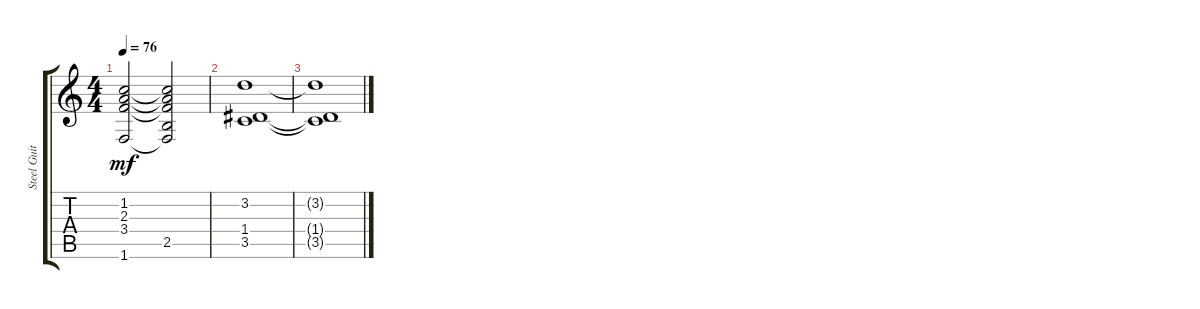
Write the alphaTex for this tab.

\track ("Steel Guitar" "Steel Guit") {instrument acousticguitarsteel}
\staff {score tabs}
\tuning (E4 B3 G3 D3 A2 E2) {hide}
\ts (4 4)
\tempo 76
\clef g2
\ks c
(1.2 2.3 3.4 1.6).2{dy mf} (1.2{t} 2.3{t} 3.4{t} 2.5 1.6{t}).2 |
(3.2 1.4 3.5).1 |
(3.2{t} 1.4{t} 3.5{t}).1
